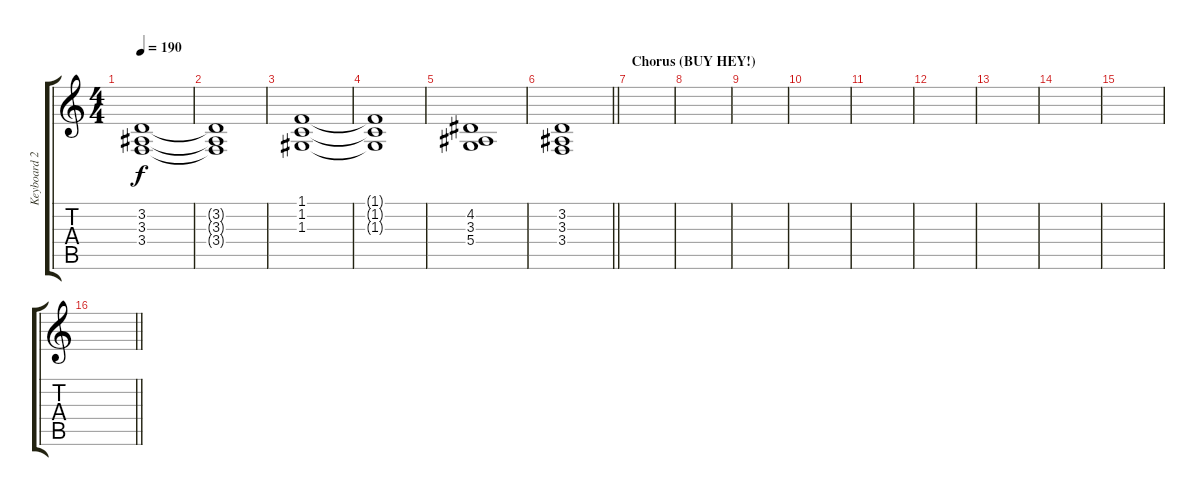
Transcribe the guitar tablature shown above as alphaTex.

\track ("Keyboard 2" "Keyboard 2") {instrument churchorgan}
\staff {score tabs}
\tuning (E4 B3 G3 D3 A2 E2) {hide}
\ts (4 4)
\tempo 190
\clef g2
\ks c
(3.2 3.3 3.4).1{dy f} |
(3.2{t} 3.3{t} 3.4{t}).1 |
(1.1 1.2 1.3).1 |
(1.1{t} 1.2{t} 1.3{t}).1 |
(4.2 3.3 5.4).1 |
\barLineRight lightlight
(3.2 3.3 3.4).1 |
\section ("" "Chorus (BUY HEY!)")
|
|
|
|
|
|
|
|
|
\barLineRight lightlight
